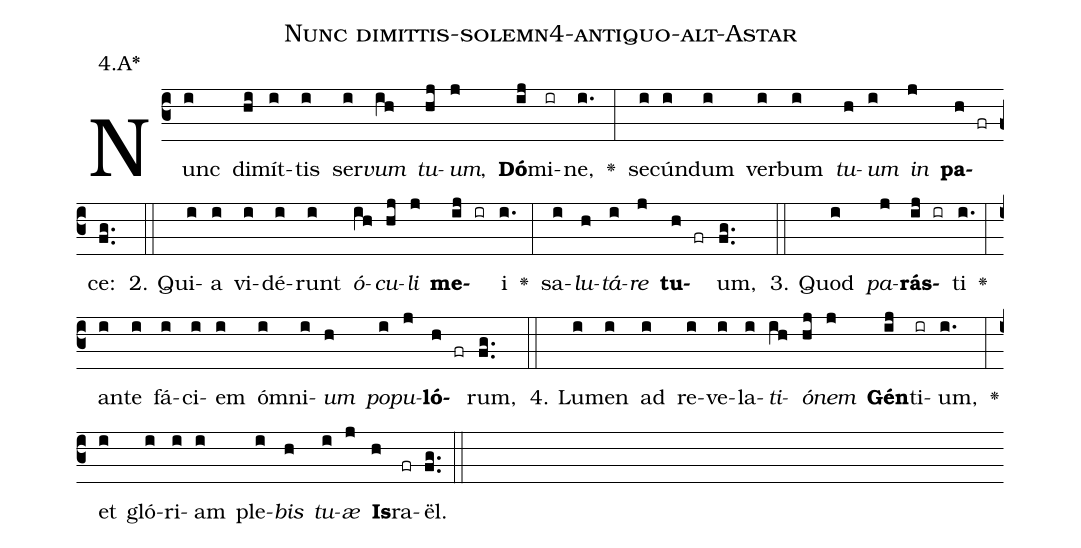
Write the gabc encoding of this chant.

name: Nunc dimittis-solemn4-antiquo-alt-Astar;
annotation: 4.A*;
%%
(c3)Nunc(i) di(hi)mít(i)tis(i) ser(i)<i>vum</i>(ih) <i>tu</i>(hj)<i>um</i>,(j) <b>Dó</b>(ij)mi(ir)ne,(i.) <v>\greheightstar</v>(:) se(i)cún(i)dum(i) ver(i)bum(i) <i>tu</i>(h)<i>um</i>(i) <i>in</i>(j) <b>pa</b>(h fr)ce:(fg..) (::)
2. Qui(i)a(i) vi(i)dé(i)runt(i) <i>ó</i>(ih)<i>cu</i>(hj)<i>li</i>(j) <b>me</b>(ij ir)i(i.) <v>\greheightstar</v>(:) sa(i)<i>lu</i>(h)<i>tá</i>(i)<i>re</i>(j) <b>tu</b>(h fr)um,(fg..) (::)
3. Quod(i) <i>pa</i>(j)<b>rás</b>(ij ir)ti(i.) <v>\greheightstar</v>(:) an(i)te(i) fá(i)ci(i)em(i) óm(i)ni(i)<i>um</i>(h) <i>po</i>(i)<i>pu</i>(j)<b>ló</b>(h fr)rum,(fg..) (::)
4. Lu(i)men(i) ad(i) re(i)ve(i)la(i)<i>ti</i>(ih)<i>ó</i>(hj)<i>nem</i>(j) <b>Gén</b>(ij)ti(ir)um,(i.) <v>\greheightstar</v>(:) et(i) gló(i)ri(i)am(i) ple(i)<i>bis</i>(h) <i>tu</i>(i)<i>æ</i>(j) <b>Is</b>(h)ra(fr)ël.(fg..) (::)
